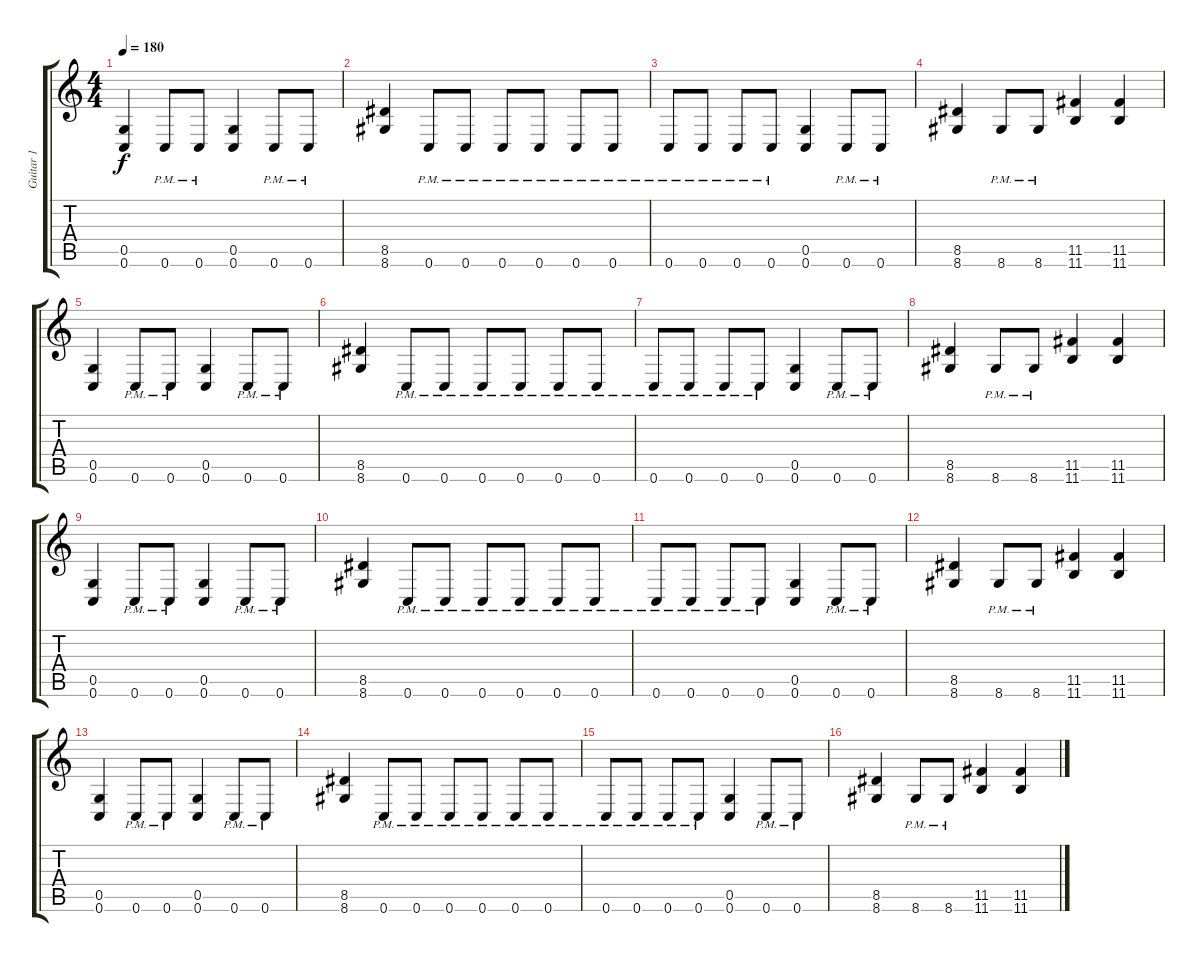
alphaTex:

\track ("Guitar 1" "Guitar 1") {instrument distortionguitar}
\staff {score tabs}
\tuning (D4 A3 F3 C3 G2 C2) {hide}
\ts (4 4)
\tempo 180
\clef g2
\ks c
(0.5 0.6).4{dy f instrument distortionguitar} 0.6{pm}.8 0.6{pm}.8 (0.5 0.6).4 0.6{pm}.8 0.6{pm}.8 |
(8.5 8.6).4 0.6{pm}.8 0.6{pm}.8 0.6{pm}.8 0.6{pm}.8 0.6{pm}.8 0.6{pm}.8 |
0.6{pm}.8 0.6{pm}.8 0.6{pm}.8 0.6{pm}.8 (0.5 0.6).4 0.6{pm}.8 0.6{pm}.8 |
(8.5 8.6).4 8.6{pm}.8 8.6{pm}.8 (11.5 11.6).4 (11.5 11.6).4 |
(0.5 0.6).4 0.6{pm}.8 0.6{pm}.8 (0.5 0.6).4 0.6{pm}.8 0.6{pm}.8 |
(8.5 8.6).4 0.6{pm}.8 0.6{pm}.8 0.6{pm}.8 0.6{pm}.8 0.6{pm}.8 0.6{pm}.8 |
0.6{pm}.8 0.6{pm}.8 0.6{pm}.8 0.6{pm}.8 (0.5 0.6).4 0.6{pm}.8 0.6{pm}.8 |
(8.5 8.6).4 8.6{pm}.8 8.6{pm}.8 (11.5 11.6).4 (11.5 11.6).4 |
(0.5 0.6).4 0.6{pm}.8 0.6{pm}.8 (0.5 0.6).4 0.6{pm}.8 0.6{pm}.8 |
(8.5 8.6).4 0.6{pm}.8 0.6{pm}.8 0.6{pm}.8 0.6{pm}.8 0.6{pm}.8 0.6{pm}.8 |
0.6{pm}.8 0.6{pm}.8 0.6{pm}.8 0.6{pm}.8 (0.5 0.6).4 0.6{pm}.8 0.6{pm}.8 |
(8.5 8.6).4 8.6{pm}.8 8.6{pm}.8 (11.5 11.6).4 (11.5 11.6).4 |
(0.5 0.6).4 0.6{pm}.8 0.6{pm}.8 (0.5 0.6).4 0.6{pm}.8 0.6{pm}.8 |
(8.5 8.6).4 0.6{pm}.8 0.6{pm}.8 0.6{pm}.8 0.6{pm}.8 0.6{pm}.8 0.6{pm}.8 |
0.6{pm}.8 0.6{pm}.8 0.6{pm}.8 0.6{pm}.8 (0.5 0.6).4 0.6{pm}.8 0.6{pm}.8 |
(8.5 8.6).4 8.6{pm}.8 8.6{pm}.8 (11.5 11.6).4 (11.5 11.6).4
